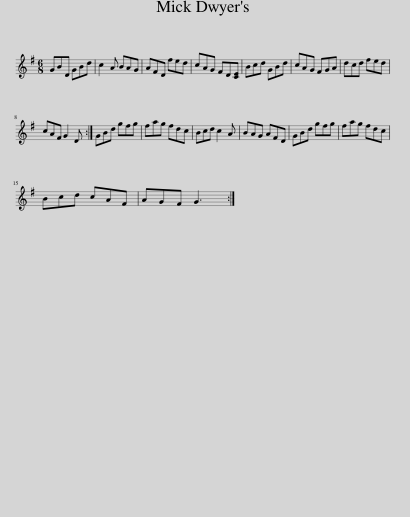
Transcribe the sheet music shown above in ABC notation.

X:1
L:1/8
M:6/8
I:linebreak $
K:G
V:1 treble
V:1
 GBD GBd | c2 A BAG | AFD fed | cAG FD[CE] | Bcd GBd | %5
 cAG FGA | dcd fed |$ cAF G2 D :| GBd gfg | fag fdc | %10
 Bcd c2 A | BAG AFD | GBd gfg | fag fdc |$ Bcd cAF | %15
 AGF G3 :| %16
